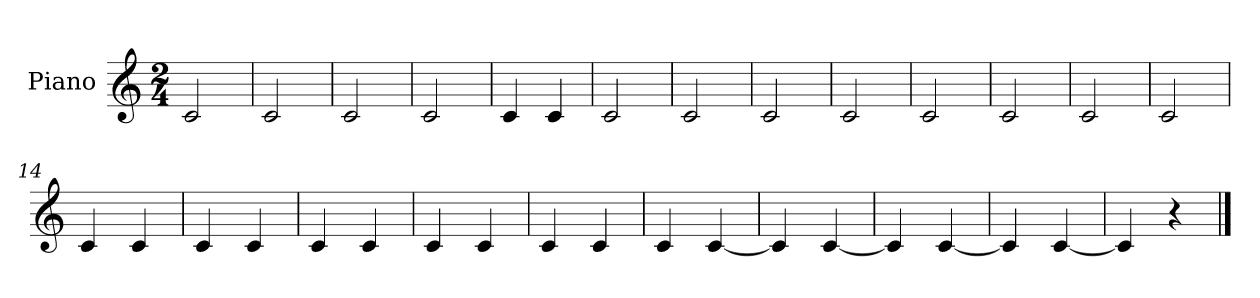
**kern
*part1
*staff1
*I"Piano
*I'Pno.
*clefG2
*k[]
*M2/4
*MM90
=1
2c/
=2
2c/
=3
2c/
=4
2c/
=5
4c/
4c/
=6
2c/
=7
2c/
=8
2c/
=9
2c/
=10
2c/
=11
2c/
=12
2c/
=13
2c/
=14
4c/
4c/
=15
4c/
4c/
=16
4c/
4c/
=17
4c/
4c/
=18
4c/
4c/
=19
4c/
[4c/
=20
4c/]
[4c/
=21
4c/]
[4c/
=22
4c/]
[4c/
=23
4c/]
4r
==
*-
